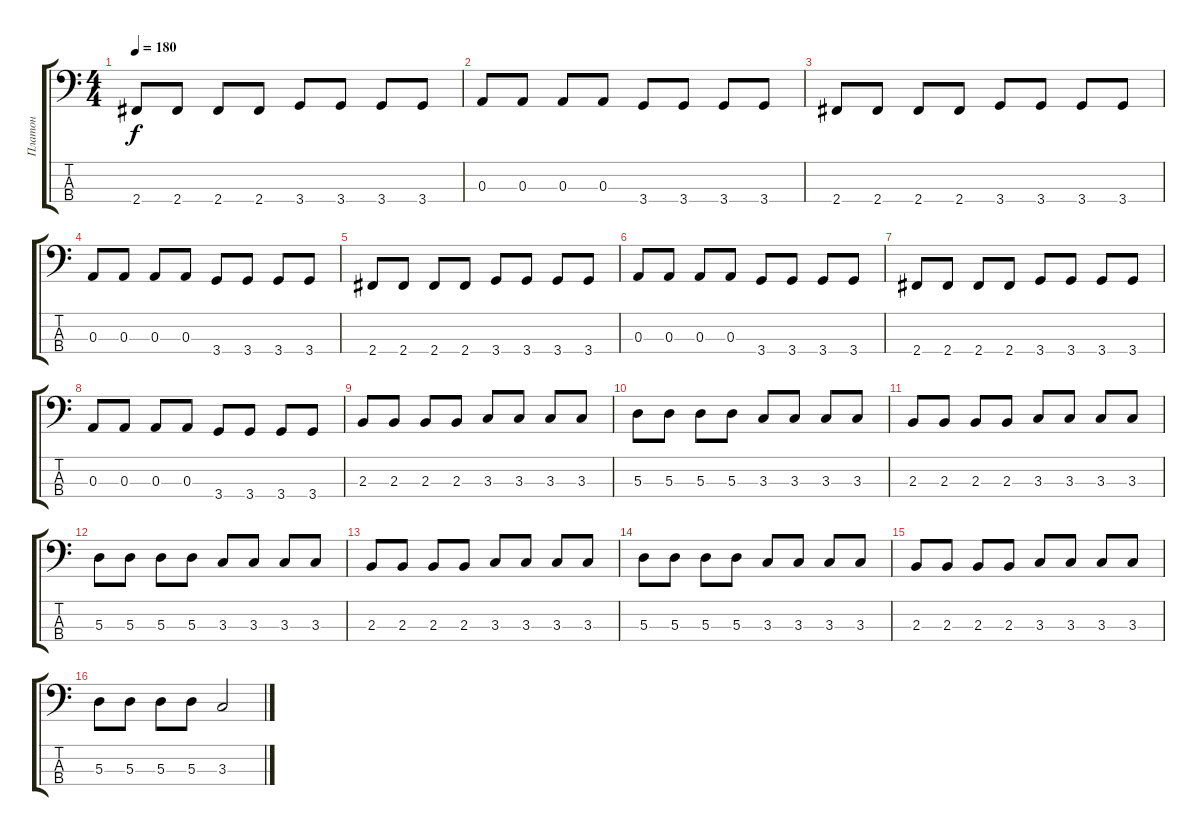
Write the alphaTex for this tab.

\track ("Платон" "Платон") {instrument electricbassfinger}
\staff {score tabs}
\tuning (G2 D2 A1 E1) {hide}
\ts (4 4)
\tempo 180
\clef f4
\ks c
2.4.8{dy f} 2.4.8 2.4.8 2.4.8 3.4.8 3.4.8 3.4.8 3.4.8 |
0.3.8 0.3.8 0.3.8 0.3.8 3.4.8 3.4.8 3.4.8 3.4.8 |
2.4.8 2.4.8 2.4.8 2.4.8 3.4.8 3.4.8 3.4.8 3.4.8 |
0.3.8 0.3.8 0.3.8 0.3.8 3.4.8 3.4.8 3.4.8 3.4.8 |
2.4.8 2.4.8 2.4.8 2.4.8 3.4.8 3.4.8 3.4.8 3.4.8 |
0.3.8 0.3.8 0.3.8 0.3.8 3.4.8 3.4.8 3.4.8 3.4.8 |
2.4.8 2.4.8 2.4.8 2.4.8 3.4.8 3.4.8 3.4.8 3.4.8 |
0.3.8 0.3.8 0.3.8 0.3.8 3.4.8 3.4.8 3.4.8 3.4.8 |
2.3.8 2.3.8 2.3.8 2.3.8 3.3.8 3.3.8 3.3.8 3.3.8 |
5.3.8 5.3.8 5.3.8 5.3.8 3.3.8 3.3.8 3.3.8 3.3.8 |
2.3.8 2.3.8 2.3.8 2.3.8 3.3.8 3.3.8 3.3.8 3.3.8 |
5.3.8 5.3.8 5.3.8 5.3.8 3.3.8 3.3.8 3.3.8 3.3.8 |
2.3.8 2.3.8 2.3.8 2.3.8 3.3.8 3.3.8 3.3.8 3.3.8 |
5.3.8 5.3.8 5.3.8 5.3.8 3.3.8 3.3.8 3.3.8 3.3.8 |
2.3.8 2.3.8 2.3.8 2.3.8 3.3.8 3.3.8 3.3.8 3.3.8 |
5.3.8 5.3.8 5.3.8 5.3.8 3.3.2
